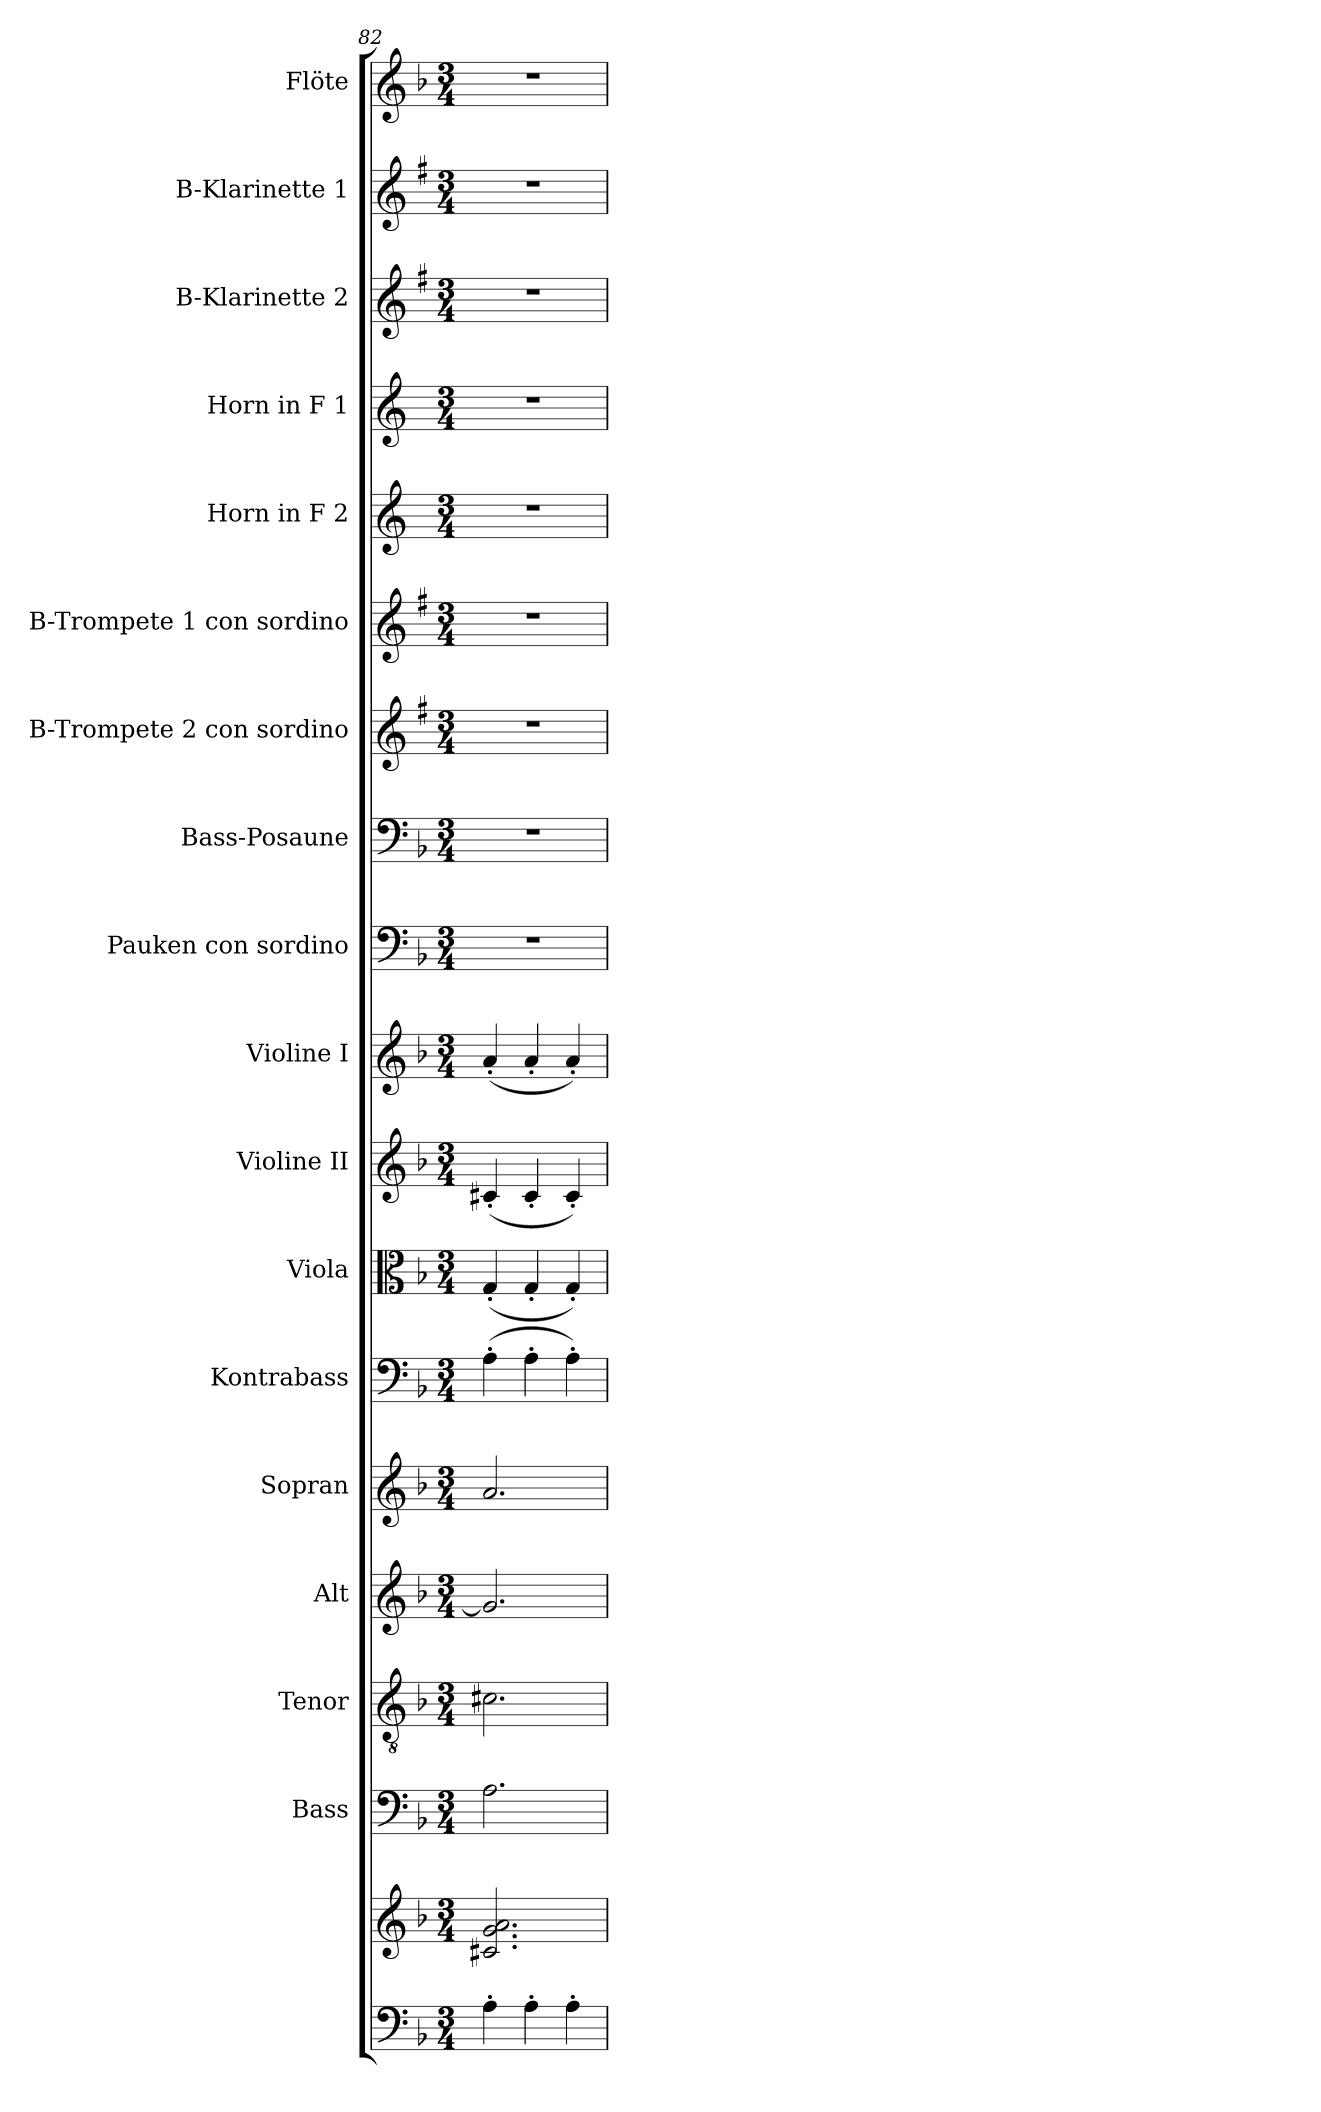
**kern	**kern	**kern	**kern	**kern	**kern	**kern	**kern	**kern	**kern	**kern	**kern	**kern	**kern	**kern	**kern	**kern	**kern	**kern
*part18	*part18	*part17	*part16	*part15	*part14	*part13	*part12	*part11	*part10	*part9	*part8	*part7	*part6	*part5	*part4	*part3	*part2	*part1
*staff19	*staff18	*staff17	*staff16	*staff15	*staff14	*staff13	*staff12	*staff11	*staff10	*staff9	*staff8	*staff7	*staff6	*staff5	*staff4	*staff3	*staff2	*staff1
*	*	*I"Bass	*I"Tenor	*I"Alt	*I"Sopran	*I"Kontrabass	*I"Viola	*I"Violine II	*I"Violine I	*I"Pauken con sordino	*I"Bass-Posaune	*I"B-Trompete 2 con sordino	*I"B-Trompete 1 con sordino	*I"Horn in F 2	*I"Horn in F 1	*I"B-Klarinette 2	*I"B-Klarinette 1	*I"Flöte
*	*	*I'B.	*I'T.	*I'A.	*I'S.	*I'Kb.	*I'Vla.	*I'Vl. II	*I'Vl. I	*I'Pk.	*I'B. Pos.	*I'B Trp. 2	*I'B Trp. 1	*	*	*I'B Kl. 2	*I'B Kl. 1	*I'Fl.
*clefF4	*clefG2	*clefF4	*clefGv2	*clefG2	*clefG2	*clefF4	*clefC3	*clefG2	*clefG2	*clefF4	*clefF4	*clefG2	*clefG2	*clefG2	*clefG2	*clefG2	*clefG2	*clefG2
*	*	*	*	*	*	*ITrd7c12	*	*	*	*	*	*ITrd1c2	*ITrd1c2	*ITrd4c7	*ITrd4c7	*ITrd1c2	*ITrd1c2	*
*k[b-]	*k[b-]	*k[b-]	*k[b-]	*k[b-]	*k[b-]	*k[b-]	*k[b-]	*k[b-]	*k[b-]	*k[b-]	*k[b-]	*k[b-]	*k[b-]	*k[b-]	*k[b-]	*k[b-]	*k[b-]	*k[b-]
*F:	*F:	*F:	*F:	*F:	*F:	*F:	*F:	*F:	*F:	*F:	*F:	*F:	*F:	*F:	*F:	*F:	*F:	*F:
*M3/4	*M3/4	*M3/4	*M3/4	*M3/4	*M3/4	*M3/4	*M3/4	*M3/4	*M3/4	*M3/4	*M3/4	*M3/4	*M3/4	*M3/4	*M3/4	*M3/4	*M3/4	*M3/4
=82	=82	=82	=82	=82	=82	=82	=82	=82	=82	=82	=82	=82	=82	=82	=82	=82	=82	=82
4A'>\	2.c#X/ 2.g/ 2.a/	2.A\	2.c#X\	2.g/]	2.a/	(>4AA'>\	(<4G'</	(<4c#X'</	(<4a'</	2.r	2.r	2.r	2.r	2.r	2.r	2.r	2.r	2.r
4A'>\	.	.	.	.	.	4AA'>\	4G'</	4c#'</	4a'</	.	.	.	.	.	.	.	.	.
4A'>\	.	.	.	.	.	4AA'>\)	4G'</)	4c#'</)	4a'</)	.	.	.	.	.	.	.	.	.
=	=	=	=	=	=	=	=	=	=	=	=	=	=	=	=	=	=	=
*-	*-	*-	*-	*-	*-	*-	*-	*-	*-	*-	*-	*-	*-	*-	*-	*-	*-	*-
